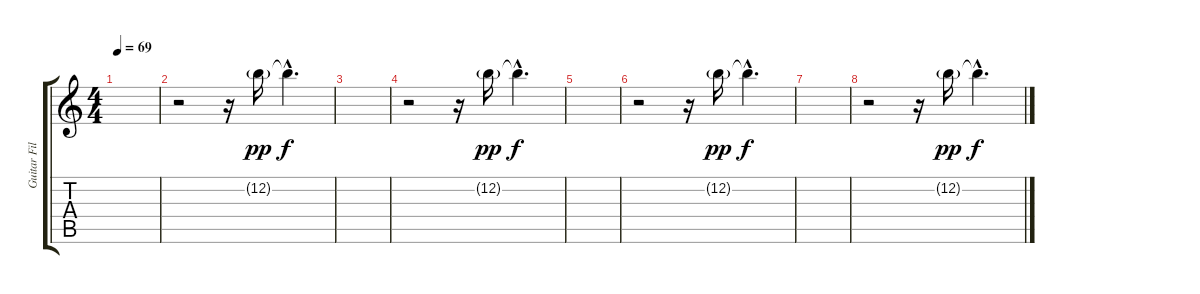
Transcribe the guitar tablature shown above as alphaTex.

\track ("Guitar Fills" "Guitar Fil") {instrument acousticguitarnylon}
\staff {score tabs}
\tuning (E4 B3 G3 D3 A2 E2) {hide}
\ts (4 4)
\tempo 69
\clef g2
\ks c
|
r.2 r.16 12.2{g}.16{dy pp} 12.2{hac t}.4{d dy f} |
|
r.2 r.16 12.2{g}.16{dy pp} 12.2{hac t}.4{d dy f} |
|
r.2 r.16 12.2{g}.16{dy pp} 12.2{hac t}.4{d dy f} |
|
r.2 r.16 12.2{g}.16{dy pp} 12.2{hac t}.4{d dy f}
